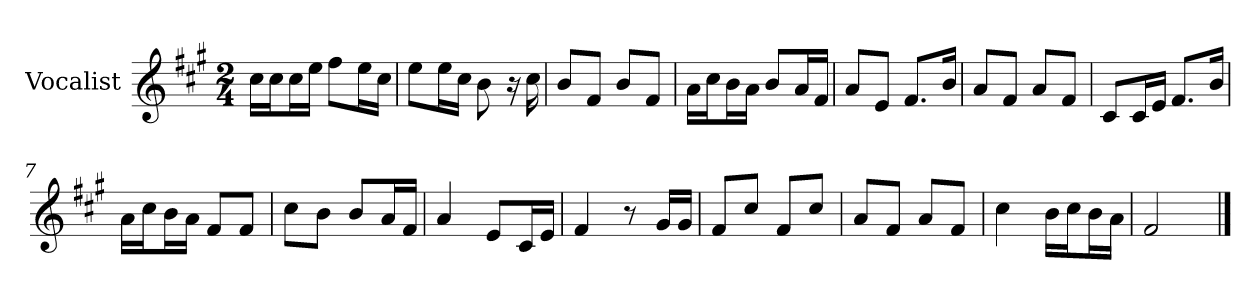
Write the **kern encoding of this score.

**kern
*part1
*staff1
*I"Vocalist
*k[f#c#g#]
*A:
*M2/4
=
16cc#LL
16cc#J
16cc#L
16eeJJ
8ff#L
16eeL
16cc#JJ
=1
8eeL
16eeL
16cc#JJ
8b
16r
16cc#
=2
8bL
8f#J
8bL
8f#J
=3
16aLL
16cc#J
16bL
16aJJ
8bL
16aL
16f#JJ
=4
8aL
8eJ
8.f#L
16bJk
=5
8aL
8f#J
8aL
8f#J
=6
8c#L
16c#L
16eJJ
8.f#L
16bJk
=7
16aLL
16cc#J
16bL
16aJJ
8f#L
8f#J
=8
8cc#L
8bJ
8bL
16aL
16f#JJ
=9
4a
8eL
16c#L
16eJJ
=10
4f#
8r
16g#LL
16g#JJ
=11
8f#L
8cc#J
8f#L
8cc#J
=12
8aL
8f#J
8aL
8f#J
=13
4cc#
16bLL
16cc#J
16bL
16aJJ
=14
2f#
==
*-
